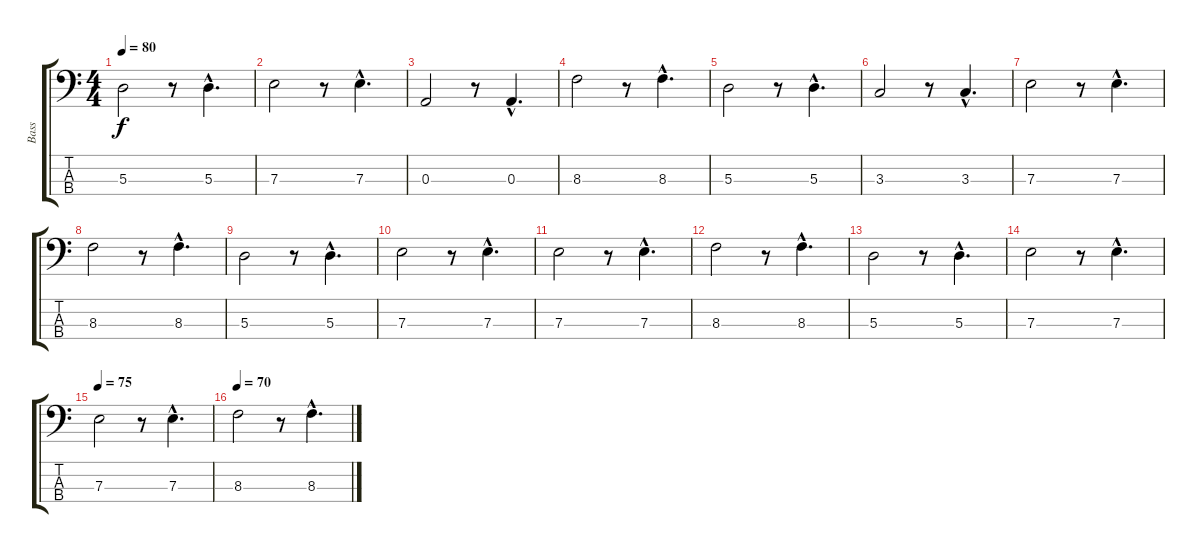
\track ("Bass" "Bass") {instrument electricbassfinger}
\staff {score tabs}
\tuning (G2 D2 A1 E1) {hide}
\ts (4 4)
\tempo 80
\clef f4
\ks c
5.3.2{dy f} r.8 5.3{hac}.4{d} |
7.3.2 r.8 7.3{hac}.4{d} |
0.3.2 r.8 0.3{hac}.4{d} |
8.3.2 r.8 8.3{hac}.4{d} |
5.3.2 r.8 5.3{hac}.4{d} |
3.3.2 r.8 3.3{hac}.4{d} |
7.3.2 r.8 7.3{hac}.4{d} |
8.3.2 r.8 8.3{hac}.4{d} |
5.3.2 r.8 5.3{hac}.4{d} |
7.3.2 r.8 7.3{hac}.4{d} |
7.3.2 r.8 7.3{hac}.4{d} |
8.3.2 r.8 8.3{hac}.4{d} |
5.3.2 r.8 5.3{hac}.4{d} |
7.3.2 r.8 7.3{hac}.4{d} |
\tempo 75
7.3.2 r.8 7.3{hac}.4{d} |
\tempo 70
8.3.2 r.8 8.3{hac}.4{d}
